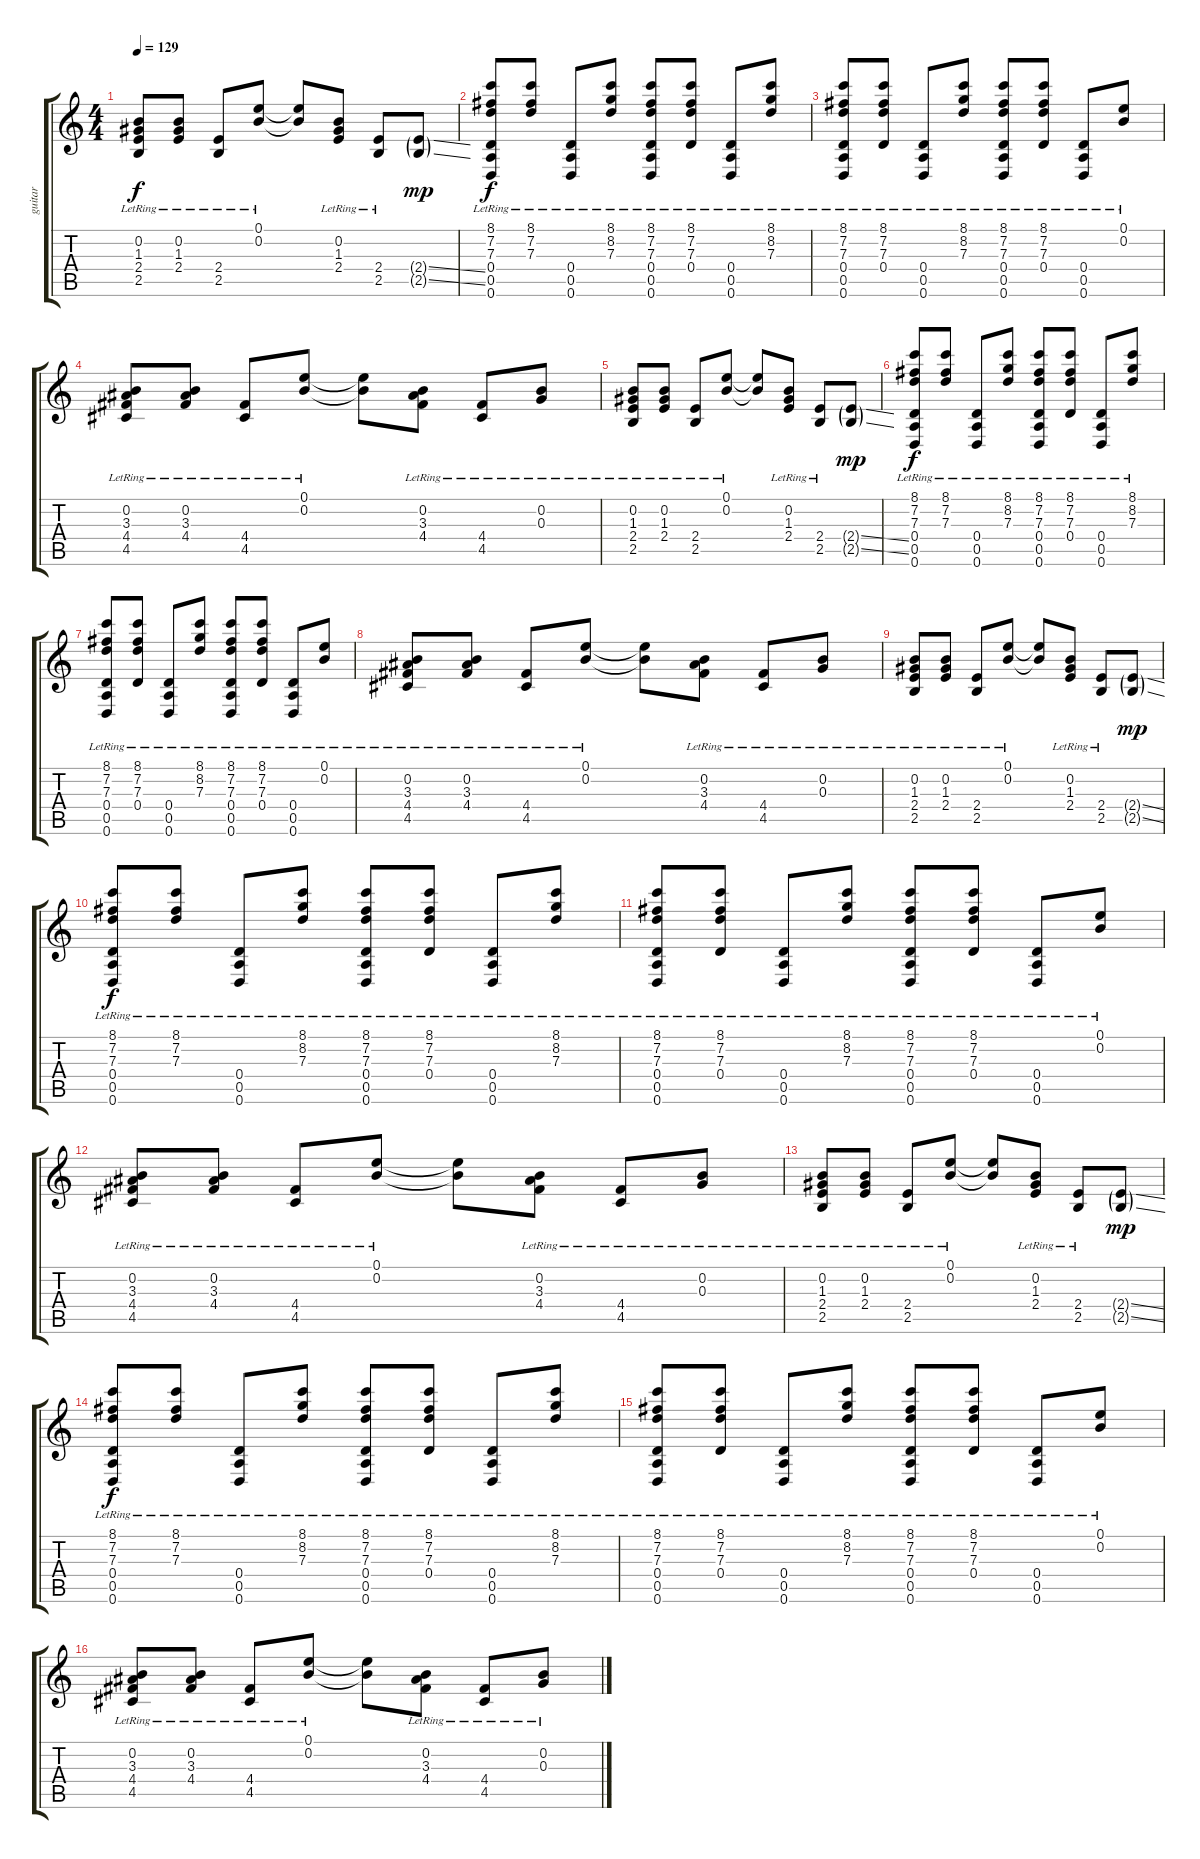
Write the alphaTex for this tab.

\track ("guitar" "guitar") {instrument distortionguitar}
\staff {score tabs}
\tuning (E4 B3 G3 D3 A2 D2) {hide}
\ts (4 4)
\tempo 129
\clef g2
\ks c
(0.2{lr} 1.3{lr} 2.4{lr} 2.5{lr}).8{dy f} (0.2{lr} 1.3{lr} 2.4{lr}).8 (2.4{lr} 2.5{lr}).8 (0.1{lr} 0.2{lr}).8 (0.1{t} 0.2{t}).8 (0.2{lr} 1.3{lr} 2.4{lr}).8 (2.4{lr} 2.5{lr}).8 (2.4{ss g} 2.5{ss g}).8{dy mp} |
(8.1{lr} 7.2{lr} 7.3{lr} 0.4{lr} 0.5{lr} 0.6{lr}).8{dy f} (8.1{lr} 7.2{lr} 7.3{lr}).8 (0.4{lr} 0.5{lr} 0.6{lr}).8 (8.1{lr} 8.2{lr} 7.3{lr}).8 (8.1{lr} 7.2{lr} 7.3{lr} 0.4{lr} 0.5{lr} 0.6{lr}).8 (8.1{lr} 7.2{lr} 7.3{lr} 0.4{lr}).8 (0.4{lr} 0.5{lr} 0.6{lr}).8 (8.1{lr} 8.2{lr} 7.3{lr}).8 |
(8.1{lr} 7.2{lr} 7.3{lr} 0.4{lr} 0.5{lr} 0.6{lr}).8 (8.1{lr} 7.2{lr} 7.3{lr} 0.4{lr}).8 (0.4{lr} 0.5{lr} 0.6{lr}).8 (8.1{lr} 8.2{lr} 7.3{lr}).8 (8.1{lr} 7.2{lr} 7.3{lr} 0.4{lr} 0.5{lr} 0.6{lr}).8 (8.1{lr} 7.2{lr} 7.3{lr} 0.4{lr}).8 (0.4{lr} 0.5{lr} 0.6{lr}).8 (0.1{lr} 0.2{lr}).8 |
(0.2{lr} 3.3{lr} 4.4{lr} 4.5{lr}).8 (0.2{lr} 3.3{lr} 4.4{lr}).8 (4.4{lr} 4.5{lr}).8 (0.1{lr} 0.2{lr}).8 (0.1{t} 0.2{t}).8 (0.2{lr} 3.3{lr} 4.4{lr}).8 (4.4{lr} 4.5{lr}).8 (0.2{lr} 0.3{lr}).8 |
(0.2{lr} 1.3{lr} 2.4{lr} 2.5{lr}).8 (0.2{lr} 1.3{lr} 2.4{lr}).8 (2.4{lr} 2.5{lr}).8 (0.1{lr} 0.2{lr}).8 (0.1{t} 0.2{t}).8 (0.2{lr} 1.3{lr} 2.4{lr}).8 (2.4{lr} 2.5{lr}).8 (2.4{ss g} 2.5{ss g}).8{dy mp} |
(8.1{lr} 7.2{lr} 7.3{lr} 0.4{lr} 0.5{lr} 0.6{lr}).8{dy f} (8.1{lr} 7.2{lr} 7.3{lr}).8 (0.4{lr} 0.5{lr} 0.6{lr}).8 (8.1{lr} 8.2{lr} 7.3{lr}).8 (8.1{lr} 7.2{lr} 7.3{lr} 0.4{lr} 0.5{lr} 0.6{lr}).8 (8.1{lr} 7.2{lr} 7.3{lr} 0.4{lr}).8 (0.4{lr} 0.5{lr} 0.6{lr}).8 (8.1{lr} 8.2{lr} 7.3{lr}).8 |
(8.1{lr} 7.2{lr} 7.3{lr} 0.4{lr} 0.5{lr} 0.6{lr}).8 (8.1{lr} 7.2{lr} 7.3{lr} 0.4{lr}).8 (0.4{lr} 0.5{lr} 0.6{lr}).8 (8.1{lr} 8.2{lr} 7.3{lr}).8 (8.1{lr} 7.2{lr} 7.3{lr} 0.4{lr} 0.5{lr} 0.6{lr}).8 (8.1{lr} 7.2{lr} 7.3{lr} 0.4{lr}).8 (0.4{lr} 0.5{lr} 0.6{lr}).8 (0.1{lr} 0.2{lr}).8 |
(0.2{lr} 3.3{lr} 4.4{lr} 4.5{lr}).8 (0.2{lr} 3.3{lr} 4.4{lr}).8 (4.4{lr} 4.5{lr}).8 (0.1{lr} 0.2{lr}).8 (0.1{t} 0.2{t}).8 (0.2{lr} 3.3{lr} 4.4{lr}).8 (4.4{lr} 4.5{lr}).8 (0.2{lr} 0.3{lr}).8 |
(0.2{lr} 1.3{lr} 2.4{lr} 2.5{lr}).8 (0.2{lr} 1.3{lr} 2.4{lr}).8 (2.4{lr} 2.5{lr}).8 (0.1{lr} 0.2{lr}).8 (0.1{t} 0.2{t}).8 (0.2{lr} 1.3{lr} 2.4{lr}).8 (2.4{lr} 2.5{lr}).8 (2.4{ss g} 2.5{ss g}).8{dy mp} |
(8.1{lr} 7.2{lr} 7.3{lr} 0.4{lr} 0.5{lr} 0.6{lr}).8{dy f} (8.1{lr} 7.2{lr} 7.3{lr}).8 (0.4{lr} 0.5{lr} 0.6{lr}).8 (8.1{lr} 8.2{lr} 7.3{lr}).8 (8.1{lr} 7.2{lr} 7.3{lr} 0.4{lr} 0.5{lr} 0.6{lr}).8 (8.1{lr} 7.2{lr} 7.3{lr} 0.4{lr}).8 (0.4{lr} 0.5{lr} 0.6{lr}).8 (8.1{lr} 8.2{lr} 7.3{lr}).8 |
(8.1{lr} 7.2{lr} 7.3{lr} 0.4{lr} 0.5{lr} 0.6{lr}).8 (8.1{lr} 7.2{lr} 7.3{lr} 0.4{lr}).8 (0.4{lr} 0.5{lr} 0.6{lr}).8 (8.1{lr} 8.2{lr} 7.3{lr}).8 (8.1{lr} 7.2{lr} 7.3{lr} 0.4{lr} 0.5{lr} 0.6{lr}).8 (8.1{lr} 7.2{lr} 7.3{lr} 0.4{lr}).8 (0.4{lr} 0.5{lr} 0.6{lr}).8 (0.1{lr} 0.2{lr}).8 |
(0.2{lr} 3.3{lr} 4.4{lr} 4.5{lr}).8 (0.2{lr} 3.3{lr} 4.4{lr}).8 (4.4{lr} 4.5{lr}).8 (0.1{lr} 0.2{lr}).8 (0.1{t} 0.2{t}).8 (0.2{lr} 3.3{lr} 4.4{lr}).8 (4.4{lr} 4.5{lr}).8 (0.2{lr} 0.3{lr}).8 |
(0.2{lr} 1.3{lr} 2.4{lr} 2.5{lr}).8 (0.2{lr} 1.3{lr} 2.4{lr}).8 (2.4{lr} 2.5{lr}).8 (0.1{lr} 0.2{lr}).8 (0.1{t} 0.2{t}).8 (0.2{lr} 1.3{lr} 2.4{lr}).8 (2.4{lr} 2.5{lr}).8 (2.4{ss g} 2.5{ss g}).8{dy mp} |
(8.1{lr} 7.2{lr} 7.3{lr} 0.4{lr} 0.5{lr} 0.6{lr}).8{dy f} (8.1{lr} 7.2{lr} 7.3{lr}).8 (0.4{lr} 0.5{lr} 0.6{lr}).8 (8.1{lr} 8.2{lr} 7.3{lr}).8 (8.1{lr} 7.2{lr} 7.3{lr} 0.4{lr} 0.5{lr} 0.6{lr}).8 (8.1{lr} 7.2{lr} 7.3{lr} 0.4{lr}).8 (0.4{lr} 0.5{lr} 0.6{lr}).8 (8.1{lr} 8.2{lr} 7.3{lr}).8 |
(8.1{lr} 7.2{lr} 7.3{lr} 0.4{lr} 0.5{lr} 0.6{lr}).8 (8.1{lr} 7.2{lr} 7.3{lr} 0.4{lr}).8 (0.4{lr} 0.5{lr} 0.6{lr}).8 (8.1{lr} 8.2{lr} 7.3{lr}).8 (8.1{lr} 7.2{lr} 7.3{lr} 0.4{lr} 0.5{lr} 0.6{lr}).8 (8.1{lr} 7.2{lr} 7.3{lr} 0.4{lr}).8 (0.4{lr} 0.5{lr} 0.6{lr}).8 (0.1{lr} 0.2{lr}).8 |
(0.2{lr} 3.3{lr} 4.4{lr} 4.5{lr}).8 (0.2{lr} 3.3{lr} 4.4{lr}).8 (4.4{lr} 4.5{lr}).8 (0.1{lr} 0.2{lr}).8 (0.1{t} 0.2{t}).8 (0.2{lr} 3.3{lr} 4.4{lr}).8 (4.4{lr} 4.5{lr}).8 (0.2{lr} 0.3{lr}).8
